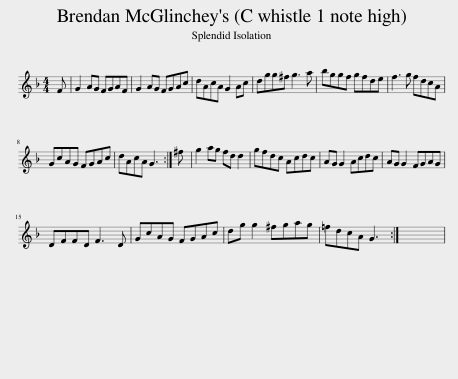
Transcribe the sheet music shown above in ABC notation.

X:1
L:1/8
M:4/4
I:linebreak $
K:F
V:1 treble
V:1
 F | G2 AG FGAF | G2 AG FGAc | dAcA G2 Ac | dgg^f g3 a | %5
 bggf gfde | f3 g fdcA |$ GcAG FGAc | dAcA G3 :| ^f | %10
 g2 ag fd d2 | gfdc Acdc | AG G2 Acdc | AG G2 FGAG |$ DFFD F3 D | %15
 GcAG FGAc | dg g2 ^fgag | =fdcA G3 :| x8 | %19
